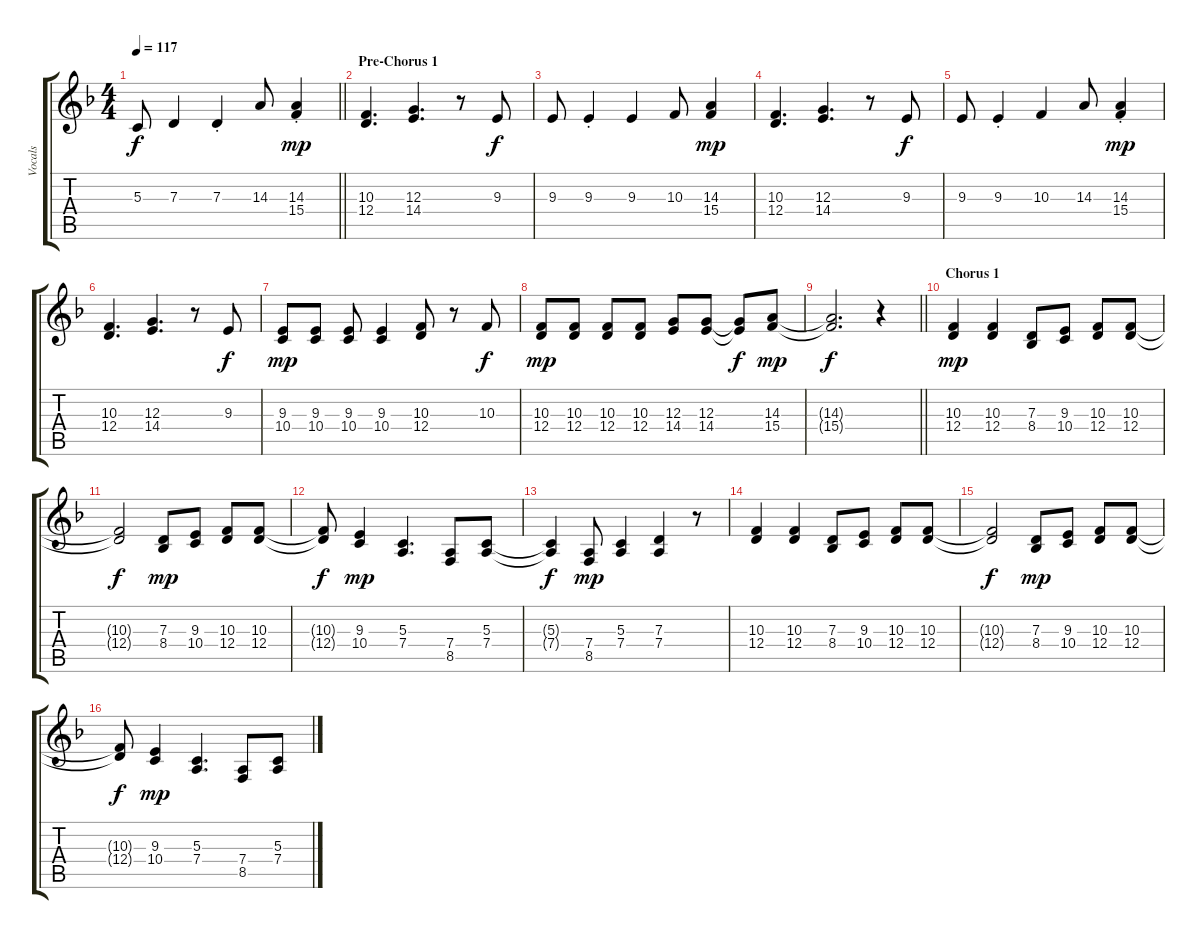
\track ("Vocals" "Vocals") {instrument lead6voice}
\staff {score tabs}
\tuning (E4 B3 G3 D3 A2 E2) {hide}
\ts (4 4)
\tempo 117
\clef g2
\barLineRight lightlight
\ks dminor
5.3{t}.8{dy f} 7.3.4 7.3{st}.4 14.3.8 (14.3{st} 15.4{st}).4{dy mp} |
\section ("" "Pre-Chorus 1")
(10.3 12.4).4{d} (12.3 14.4).4{d} r.8 9.3.8{dy f} |
9.3.8 9.3{st}.4 9.3.4 10.3.8 (14.3 15.4).4{dy mp} |
(10.3 12.4).4{d} (12.3 14.4).4{d} r.8 9.3.8{dy f} |
9.3.8 9.3{st}.4 10.3.4 14.3.8 (14.3{st} 15.4{st}).4{dy mp} |
(10.3 12.4).4{d} (12.3 14.4).4{d} r.8 9.3.8{dy f} |
(9.3 10.4).8{dy mp} (9.3 10.4).8 (9.3 10.4).8 (9.3 10.4).4 (10.3 12.4).8 r.8 10.3.8{dy f} |
(10.3 12.4).8{dy mp} (10.3 12.4).8 (10.3 12.4).8 (10.3 12.4).8 (12.3 14.4).8 (12.3 14.4).8 (12.3{t} 14.4{t}).8{dy f} (14.3 15.4).8{dy mp} |
\barLineRight lightlight
(14.3{t} 15.4{t}).2{d dy f} r.4 |
\section ("" "Chorus 1")
(10.3 12.4).4{dy mp} (10.3 12.4).4 (7.3 8.4).8 (9.3 10.4).8 (10.3 12.4).8 (10.3 12.4).8 |
(10.3{t} 12.4{t}).2{dy f} (7.3 8.4).8{dy mp} (9.3 10.4).8 (10.3 12.4).8 (10.3 12.4).8 |
(10.3{t} 12.4{t}).8{dy f} (9.3 10.4).4{dy mp} (5.3 7.4).4{d} (7.4 8.5).8 (5.3 7.4).8 |
(5.3{t} 7.4{t}).4{dy f} (7.4 8.5).8{dy mp} (5.3 7.4).4 (7.3 7.4).4 r.8 |
(10.3 12.4).4 (10.3 12.4).4 (7.3 8.4).8 (9.3 10.4).8 (10.3 12.4).8 (10.3 12.4).8 |
(10.3{t} 12.4{t}).2{dy f} (7.3 8.4).8{dy mp} (9.3 10.4).8 (10.3 12.4).8 (10.3 12.4).8 |
(10.3{t} 12.4{t}).8{dy f} (9.3 10.4).4{dy mp} (5.3 7.4).4{d} (7.4 8.5).8 (5.3 7.4).8
